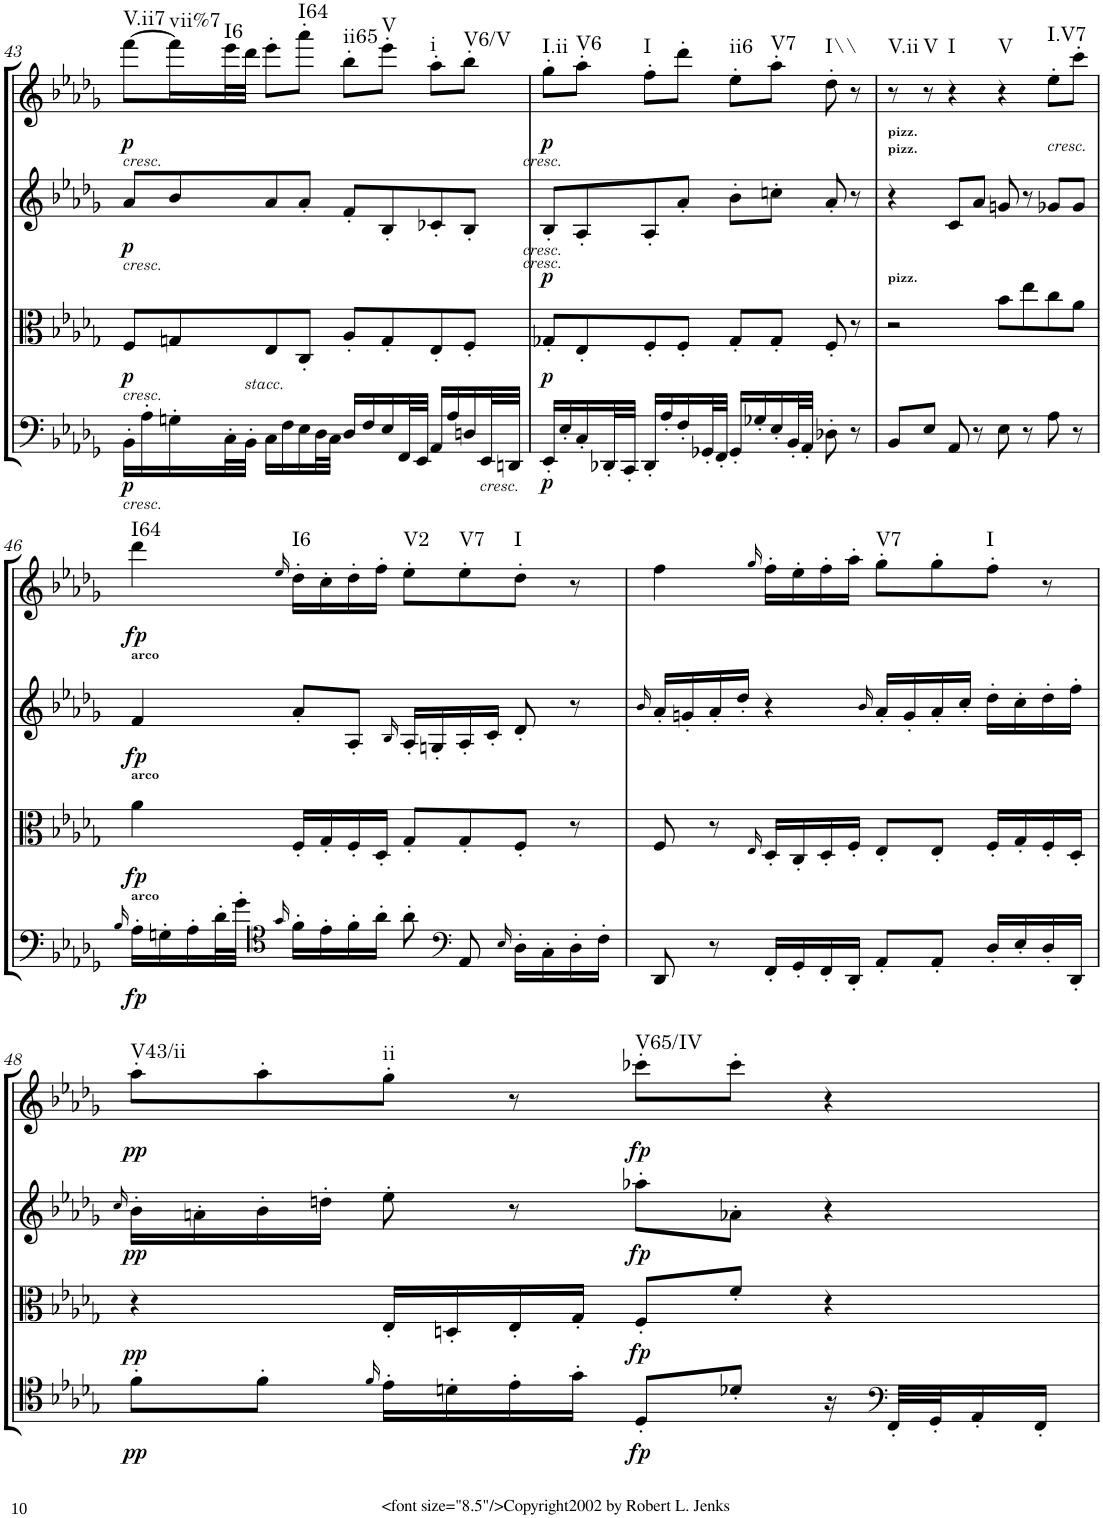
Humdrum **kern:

**kern	**dynam	**kern	**dynam	**kern	**dynam	**kern	**dynam	**harte
*part4	*part4	*part3	*part3	*part2	*part2	*part1	*part1	*part1
*staff4	*staff4	*staff3	*staff3	*staff2	*staff2	*staff1	*staff1	*
*I"Cello	*	*I"Viola	*	*I"2nd Violin	*	*I"1st Violin	*	*
*	*	*I'Vla	*	*I'Vln	*	*I'Vln	*	*
!!LO:PB:g=z
*clefC4	*	*clefC3	*	*clefG2	*	*clefG2	*	*
*k[b-e-a-d-g-]	*	*k[b-e-a-d-g-]	*	*k[b-e-a-d-g-]	*	*k[b-e-a-d-g-]	*	*
*D-:	*	*D-:	*	*D-:	*	*D-:	*	*
*M4/4	*	*M4/4	*	*M4/4	*	*M4/4	*	*
*met(c)	*	*met(c)	*	*met(c)	*	*met(c)	*	*
=43	=43	=43	=43	=43	=43	=43	=43	=43
!	!	!	!	!	!	!LO:TX:b:i:t=cresc.	!	!
!	!	!	!	!LO:TX:b:i:t=cresc.	!	!	!	!
!	!	!LO:TX:b:i:t=cresc.	!	!	!	!	!	!
!LO:TX:b:i:t=cresc.	!	!	!	!	!	!	!	!
!	!LO:DY:b	!	!LO:DY:b	!	!LO:DY:b	!	!LO:DY:b	!LO:H:kt=V.ii7
16BB-'\LL	p	8F/L	p	8a-/L	p	[8fff\L	p	N
16A-'\	.	.	.	.	.	.	.	.
!	!	!	!	!	!	!	!	!LO:H:kt=vii%7
16Gn'\	.	8Gn/	.	8b-/	.	16fff\L]	.	N
!	!	!	!	!	!	!	!	!LO:H:kt=I6
32C'\L	.	.	.	.	.	32eee-\L	.	N
!LO:TX:a:i:t=stacc.	!	!	!	!	!	!	!	!
32BB-'\JJJ	.	.	.	.	.	32ddd-\JJJ	.	.
16C\LL	.	8E-/	.	8a-/	.	8eee-'\L	.	.
16F\	.	.	.	.	.	.	.	.
!	!	!	!	!	!	!	!	!LO:H:kt=I64
16E-\	.	8C'/J	.	8a-'/J	.	8aaa-'\J	.	N
32D-\L	.	.	.	.	.	.	.	.
32C\JJJ	.	.	.	.	.	.	.	.
!	!	!	!	!	!	!	!	!LO:H:kt=ii65
16D-/LL	.	8A-'/L	.	8f'/L	.	8bb-'\L	.	N
16F/	.	.	.	.	.	.	.	.
!	!	!	!	!	!	!	!	!LO:H:kt=V
16E-/	.	8G'/	.	8B-'/	.	8eee-'\J	.	N
32FF/L	.	.	.	.	.	.	.	.
32EE-/JJJ	.	.	.	.	.	.	.	.
!	!	!	!	!	!	!	!	!LO:H:kt=i
16AA-/LL	.	8E-'/	.	8c-X'/	.	8aa-'\L	.	N
16A-/	.	.	.	.	.	.	.	.
!	!	!	!	!	!	!	!	!LO:H:kt=V6/V
16Dn/	.	8F'/J	.	8B-'/J	.	8bb-'\J	.	N
!LO:TX:b:i:t=cresc.	!	!	!	!	!	!	!	!
32EE-/L	.	.	.	.	.	.	.	.
32DDn/JJJ	.	.	.	.	.	.	.	.
!	!	!	!	!	!	!LO:TX:b:i:t=cresc.	!	!
!	!	!	!	!LO:TX:b:i:t=cresc.	!	!	!	!
!	!	!LO:TX:a:i:t=cresc.	!	!	!	!	!	!
=44	=44	=44	=44	=44	=44	=44	=44	=44
!	!LO:DY:b	!	!LO:DY:b	!	!	!	!	!
!	!	!	!LO:DY:n=1:a	!	!	!	!LO:DY:b	!LO:H:kt=I.ii
16EE-'/LL	p	8G-X'/L	p p	8B-'/L	.	8gg-'\L	p	N
16E-'/	.	.	.	.	.	.	.	.
!	!	!	!	!	!	!	!	!LO:H:kt=V6
16C'/	.	8E-'/	.	8A-'/	.	8aa-'\J	.	N
32DD-X'/L	.	.	.	.	.	.	.	.
32CC'/JJJ	.	.	.	.	.	.	.	.
!	!	!	!	!	!	!	!	!LO:H:kt=I
16DD-'/LL	.	8F'/	.	8A-'/	.	8ff'\L	.	N
16A-'/	.	.	.	.	.	.	.	.
16F'/	.	8F'/J	.	8a-'/J	.	8ddd-'\J	.	.
32GG-X'/L	.	.	.	.	.	.	.	.
32FF'/JJJ	.	.	.	.	.	.	.	.
!	!	!	!	!	!	!	!	!LO:H:kt=ii6
16GG-'/LL	.	8G-'/L	.	8b-'\L	.	8ee-'\L	.	N
16G-X'/	.	.	.	.	.	.	.	.
!	!	!	!	!	!	!	!	!LO:H:kt=V7
16E-'/	.	8G-'/J	.	8ccn'\J	.	8aa-'\J	.	N
32BB-'/L	.	.	.	.	.	.	.	.
32AA-'/JJJ	.	.	.	.	.	.	.	.
!	!	!	!	!	!	!	!	!LO:H:kt=I\\
8D-X'\	.	8F'/	.	8a-'/	.	8dd-'\	.	N
8r	.	8r	.	8r	.	8r	.	.
=45	=45	=45	=45	=45	=45	=45	=45	=45
!	!	!	!	!LO:TX:a:B:t=pizz.	!	!	!	!
!	!	!	!	!LO:TX:a:B:t=pizz.	!	!	!	!
!	!	!LO:TX:a:B:t=pizz.	!	!	!	!	!	!LO:H:kt=V.ii
8BB-/L	.	2r	.	4r	.	8r	.	N
!	!	!	!	!	!	!	!	!LO:H:kt=V
8E-/J	.	.	.	.	.	8r	.	N
!	!	!	!	!	!	!	!	!LO:H:kt=I
8AA-/	.	.	.	8c/L	.	4r	.	N
8r	.	.	.	8a-/J	.	.	.	.
!	!	!	!	!	!	!	!	!LO:H:kt=V
8E-\	.	8b-\L	.	8gn/	.	4r	.	N
8r	.	8ee-\	.	8r	.	.	.	.
!	!	!	!	!	!	!LO:TX:b:i:t=cresc.	!	!LO:H:kt=I.V7
8A-\	.	8cc\	.	8g-X/L	.	8ee-'\L	.	N
8r	.	8a-\J	.	8g-/J	.	8ccc'\J	.	.
!!LO:LB:g=z
=46	=46	=46	=46	=46	=46	=46	=46	=46
16qB-/	.	.	.	.	.	.	.	.
!	!	!	!	!LO:TX:a:B:t=arco	!	!	!	!
!	!	!LO:TX:a:B:t=arco	!	!	!	!	!	!
!LO:TX:a:B:t=arco	!	!	!	!	!	!	!	!
!	!LO:DY:b	!	!LO:DY:b	!	!LO:DY:b	!	!LO:DY:b	!LO:H:kt=I64
16A-'\LL	fp	4a-\	fp	4f/	fp	4ddd-\	fp	N
16Gn'\	.	.	.	.	.	.	.	.
16A-'\	.	.	.	.	.	.	.	.
32d-'\L	.	.	.	.	.	.	.	.
32g-'\JJJ	.	.	.	.	.	.	.	.
*clefC4	*	*	*	*	*	*	*	*
16qg-/	.	.	.	.	.	16qee-/	.	.
!	!	!	!	!	!	!	!	!LO:H:kt=I6
16f'\LL	.	16F'/LL	.	8a-'/L	.	16dd-'\LL	.	N
16e-'\	.	16G-'/	.	.	.	16cc'\	.	.
16f'\	.	16F'/	.	8A-'/J	.	16dd-'\	.	.
16a-'\JJ	.	16D-'/JJ	.	.	.	16ff'\JJ	.	.
.	.	.	.	16qB-/	.	.	.	.
!	!	!	!	!	!	!	!	!LO:H:kt=V2
8a-'\	.	8G-'/L	.	16A-'/LL	.	8ee-'\L	.	N
.	.	.	.	16Gn'/	.	.	.	.
*clefF4	*	*	*	*	*	*	*	*
!	!	!	!	!	!	!	!	!LO:H:kt=V7
8AA-/	.	8G-'/	.	16A-'/	.	8ee-'\	.	N
.	.	.	.	16c'/JJ	.	.	.	.
16qE-/	.	.	.	.	.	.	.	.
!	!	!	!	!	!	!	!	!LO:H:kt=I
16D-'\LL	.	8F'/J	.	8d-'/	.	8dd-'\J	.	N
16C'\	.	.	.	.	.	.	.	.
16D-'\	.	8r	.	8r	.	8r	.	.
16F'\JJ	.	.	.	.	.	.	.	.
=47	=47	=47	=47	=47	=47	=47	=47	=47
.	.	.	.	16qb-/	.	.	.	.
8DD-/	.	8F/	.	16a-'/LL	.	4ff\	.	.
.	.	.	.	16gn'/	.	.	.	.
8r	.	8r	.	16a-'/	.	.	.	.
.	.	.	.	16dd-'/JJ	.	.	.	.
.	.	16qE-/	.	.	.	16qgg-/	.	.
16FF'/LL	.	16D-'/LL	.	4r	.	16ff'\LL	.	.
16GG-'/	.	16C'/	.	.	.	16ee-'\	.	.
16FF'/	.	16D-'/	.	.	.	16ff'\	.	.
16DD-'/JJ	.	16F'/JJ	.	.	.	16aa-'\JJ	.	.
.	.	.	.	16qb-/	.	.	.	.
!	!	!	!	!	!	!	!	!LO:H:kt=V7
8AA-'/L	.	8E-'/L	.	16a-'/LL	.	8gg-'\L	.	N
.	.	.	.	16g'/	.	.	.	.
8AA-'/J	.	8E-'/J	.	16a-'/	.	8gg-'\	.	.
.	.	.	.	16cc'/JJ	.	.	.	.
!	!	!	!	!	!	!	!	!LO:H:kt=I
16D-'/LL	.	16F'/LL	.	16dd-'\LL	.	8ff'\J	.	N
16E-'/	.	16G-'/	.	16cc'\	.	.	.	.
16D-'/	.	16F'/	.	16dd-'\	.	8r	.	.
16DD-'/JJ	.	16D-'/JJ	.	16ff'\JJ	.	.	.	.
!!LO:LB:g=z
=48	=48	=48	=48	=48	=48	=48	=48	=48
.	.	.	.	16qcc/	.	.	.	.
!	!LO:DY:b	!	!LO:DY:b	!	!	!	!	!
!	!	!	!LO:DY:n=1:a	!	!	!	!LO:DY:b	!LO:H:kt=V43/ii
8f'\L	pp	4r	pp pp	16b-'\LL	.	8aa-'\L	pp	N
.	.	.	.	16an'\	.	.	.	.
8f'\J	.	.	.	16b-'\	.	8aa-'\	.	.
.	.	.	.	16ddn'\JJ	.	.	.	.
16qf/	.	.	.	.	.	.	.	.
!	!	!	!	!	!	!	!	!LO:H:kt=ii
16e-'\LL	.	16E-'/LL	.	8ee-'\	.	8gg-'\J	.	N
16dn'\	.	16Dn'/	.	.	.	.	.	.
16e-'\	.	16E-'/	.	8r	.	8r	.	.
16g-'\JJ	.	16G-'/JJ	.	.	.	.	.	.
!	!LO:DY:b	!	!	!	!	!	!	!
!	!LO:DY:n=1:a	!	!LO:DY:n=2:a	!	!	!	!LO:DY:b	!LO:H:kt=V65/IV
8D-'/L	fp fp	8F'/L	fp	8aa-X'\L	.	8ccc-X'\L	fp	N
8d-X'/J	.	8f'/J	.	8a-X'\J	.	8ccc-'\J	.	.
16r	.	4r	.	4r	.	4r	.	.
*clefF4	*	*	*	*	*	*	*	*
32FF'/LLL	.	.	.	.	.	.	.	.
32GG-'/J	.	.	.	.	.	.	.	.
16AA-'/	.	.	.	.	.	.	.	.
16FF'/JJ	.	.	.	.	.	.	.	.
=	=	=	=	=	=	=	=	=
*-	*-	*-	*-	*-	*-	*-	*-	*-
